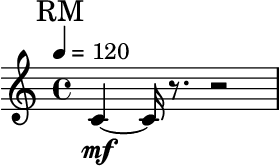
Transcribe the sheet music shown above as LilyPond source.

\version "2.24.2"
\language "english"
\include "lilypond-book-preamble.ly"
#(ly:set-option 'tall-page-formats 'png)
\header
{
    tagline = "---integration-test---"
}
\score
{
    % OPEN_BRACKETS:
    \new Staff
    {
        % OPEN_BRACKETS:
        \new Voice
        {
            % OPEN_BRACKETS:
            {
                % BEFORE:
                % COMMANDS:
                \tempo 4=120
                % OPENING:
                % COMMANDS:
                \mark RM
                \time 4/4
                c'4
                % AFTER:
                % ARTICULATIONS:
                \mf
                % SPANNER_STARTS:
                ~
                c'16
                r8.
                r2
            % CLOSE_BRACKETS:
            }
        % CLOSE_BRACKETS:
        }
    % CLOSE_BRACKETS:
    }
}
